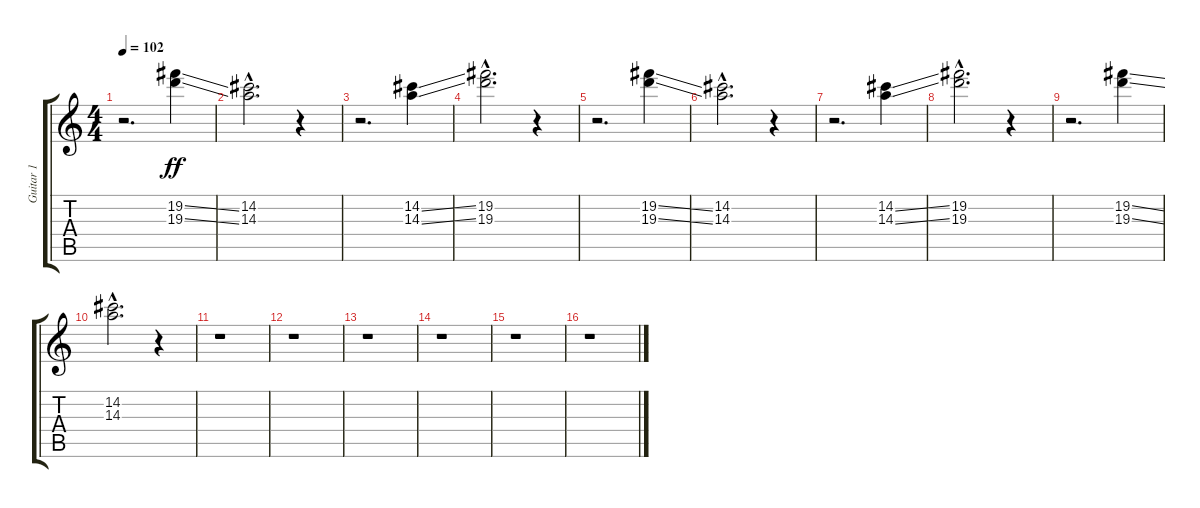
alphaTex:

\track ("Guitar 1" "Guitar 1") {instrument overdrivenguitar}
\staff {score tabs}
\tuning (E4 B3 G3 D3 A2 E2) {hide}
\ts (4 4)
\tempo 102
\clef g2
\ks c
r.2{d dy ff} (19.2{ss} 19.3{ss}).4 |
(14.2{hac} 14.3{hac}).2{d} r.4 |
r.2{d} (14.2{ss} 14.3{ss}).4 |
(19.2{hac} 19.3{hac}).2{d} r.4 |
r.2{d} (19.2{ss} 19.3{ss}).4 |
(14.2{hac} 14.3{hac}).2{d} r.4 |
r.2{d} (14.2{ss} 14.3{ss}).4 |
(19.2{hac} 19.3{hac}).2{d} r.4 |
r.2{d} (19.2{ss} 19.3{ss}).4 |
(14.2{hac} 14.3{hac}).2{d} r.4 |
r.1 |
r.1 |
r.1 |
r.1 |
r.1 |
r.1
